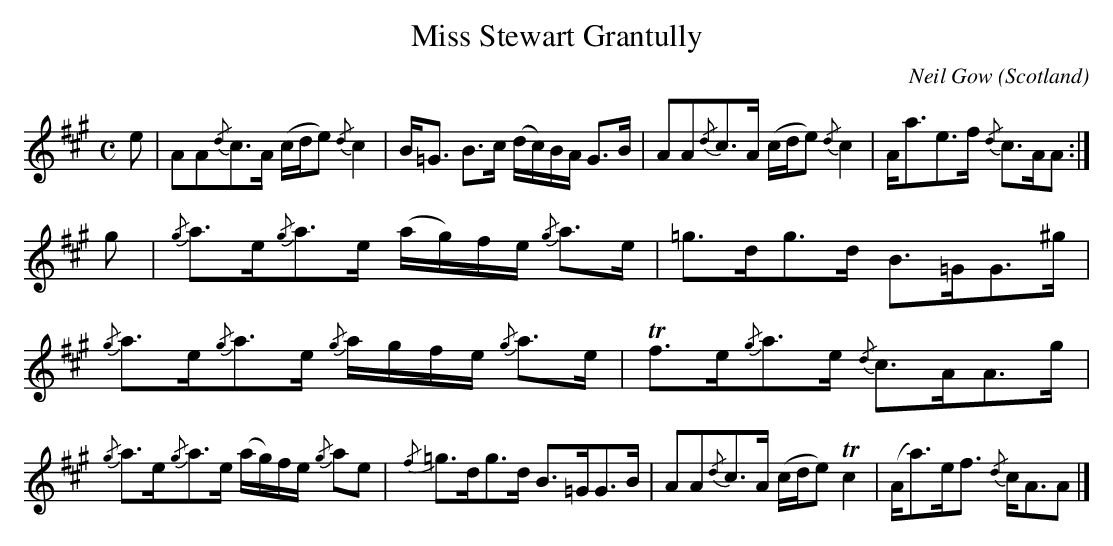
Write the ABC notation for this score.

X:1
T:Miss Stewart Grantully
C:Neil Gow
O:Scotland
M:C
L:1/8
K:A
e | AA{/d}c>A (c/2d/2e) {/d}c2 | B<=G B>c (d/2c/2)B/2A/2 G>B | AA{/d}c>A (c/2d/2e) {/d}c2 | A<ae>f {/d}c>AA :|
g | {/g}a>e{/g}a>e (a/2g/2)f/2e/2 {/g}a>e | =g>dg>d B>=GG>^g | {/g}a>e{/g}a>e {/g}a/2g/2f/2e/2 {/g}a>e | Tf>e{/g}a>e {/d}c>AA>g |
{/g}a>e{/g}a>e (a/2g/2)f/2e/2 {/g}ae | {/f}=g>dg>d B>=GG>B | AA{/d}c>A (c/2d/2e) Tc2 | (A<a)e<f {/d}c<AA |]
